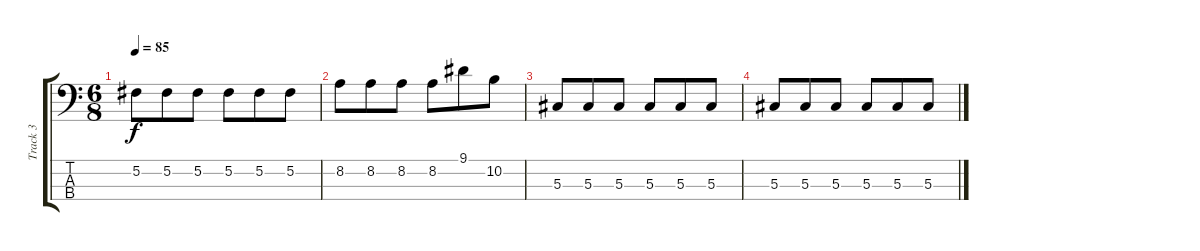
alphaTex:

\track ("Track 3" "Track 3") {instrument electricbassfinger}
\staff {score tabs}
\tuning (Gb2 Db2 Ab1 Eb1) {hide}
\ts (6 8)
\tempo 85
\clef f4
\ks c
5.2.8{dy f} 5.2.8 5.2.8 5.2.8 5.2.8 5.2.8 |
8.2.8{volume 0} 8.2.8 8.2.8 8.2.8 9.1.8 10.2.8 |
5.3.8 5.3.8 5.3.8 5.3.8 5.3.8 5.3.8 |
5.3.8 5.3.8 5.3.8 5.3.8 5.3.8 5.3.8
